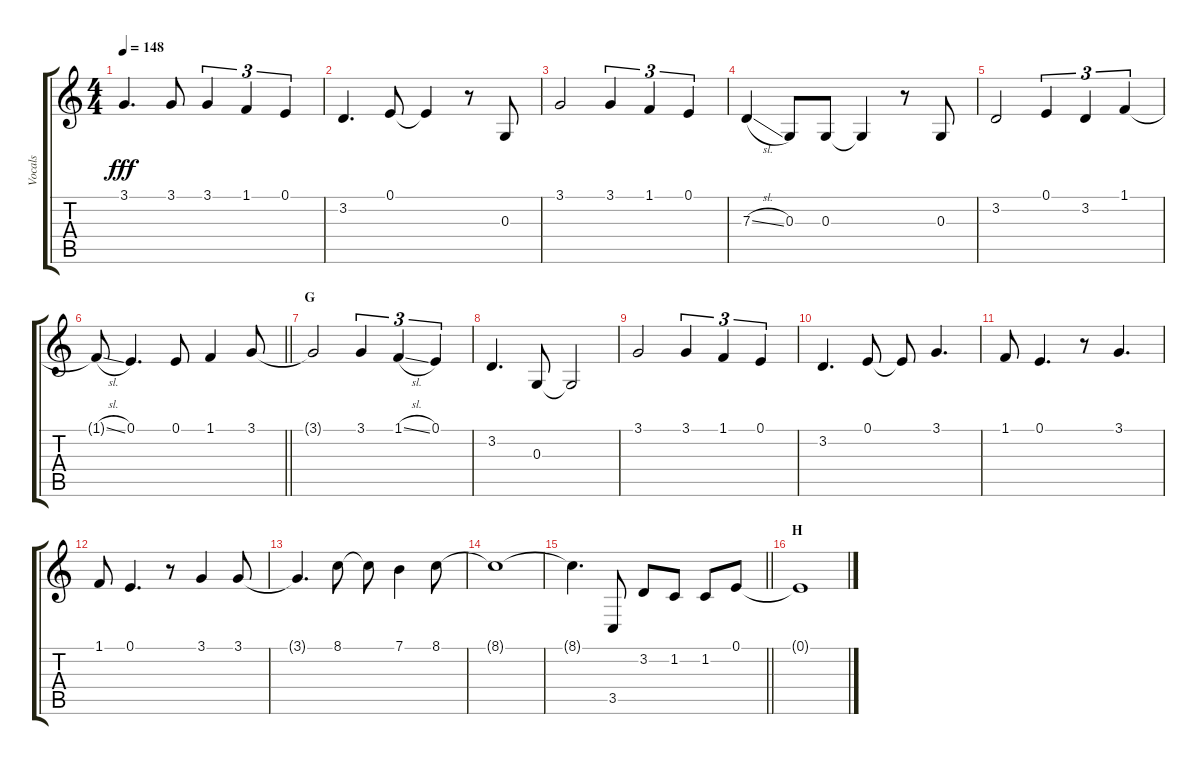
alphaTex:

\track ("Vocals" "Vocals") {instrument voiceoohs}
\staff {score tabs}
\tuning (E4 B3 G3 D3 A2 E2) {hide}
\ts (4 4)
\tempo 148
\clef g2
\ks c
3.1.4{d dy fff} 3.1.8 3.1.4{tu (3 2)} 1.1.4{tu (3 2)} 0.1.4{tu (3 2)} |
3.2.4{d} 0.1.8 0.1{t}.4 r.8 0.3.8 |
3.1.2 3.1.4{tu (3 2)} 1.1.4{tu (3 2)} 0.1.4{tu (3 2)} |
7.3{sl}.4 0.3.8 0.3.8 0.3{t}.4 r.8 0.3.8 |
3.2.2 0.1.4{tu (3 2)} 3.2.4{tu (3 2)} 1.1.4{tu (3 2)} |
\barLineRight lightlight
1.1{sl t}.8 0.1.4{d} 0.1.8 1.1.4 3.1.8 |
\section ("" "G")
3.1{t}.2 3.1.4{tu (3 2)} 1.1{sl}.4{tu (3 2)} 0.1.4{tu (3 2)} |
3.2.4{d} 0.3.8 0.3{t}.2 |
3.1.2 3.1.4{tu (3 2)} 1.1.4{tu (3 2)} 0.1.4{tu (3 2)} |
3.2.4{d} 0.1.8 0.1{t}.8 3.1.4{d} |
1.1.8 0.1.4{d} r.8 3.1.4{d} |
1.1.8 0.1.4{d} r.8 3.1.4 3.1.8 |
3.1{t}.4{d} 8.1.8 8.1{t}.8 7.1.4 8.1.8 |
8.1{t}.1 |
\barLineRight lightlight
8.1{t}.4{d} 3.5.8 3.2.8 1.2.8 1.2.8 0.1.8 |
\section ("" "H")
0.1{t}.1
